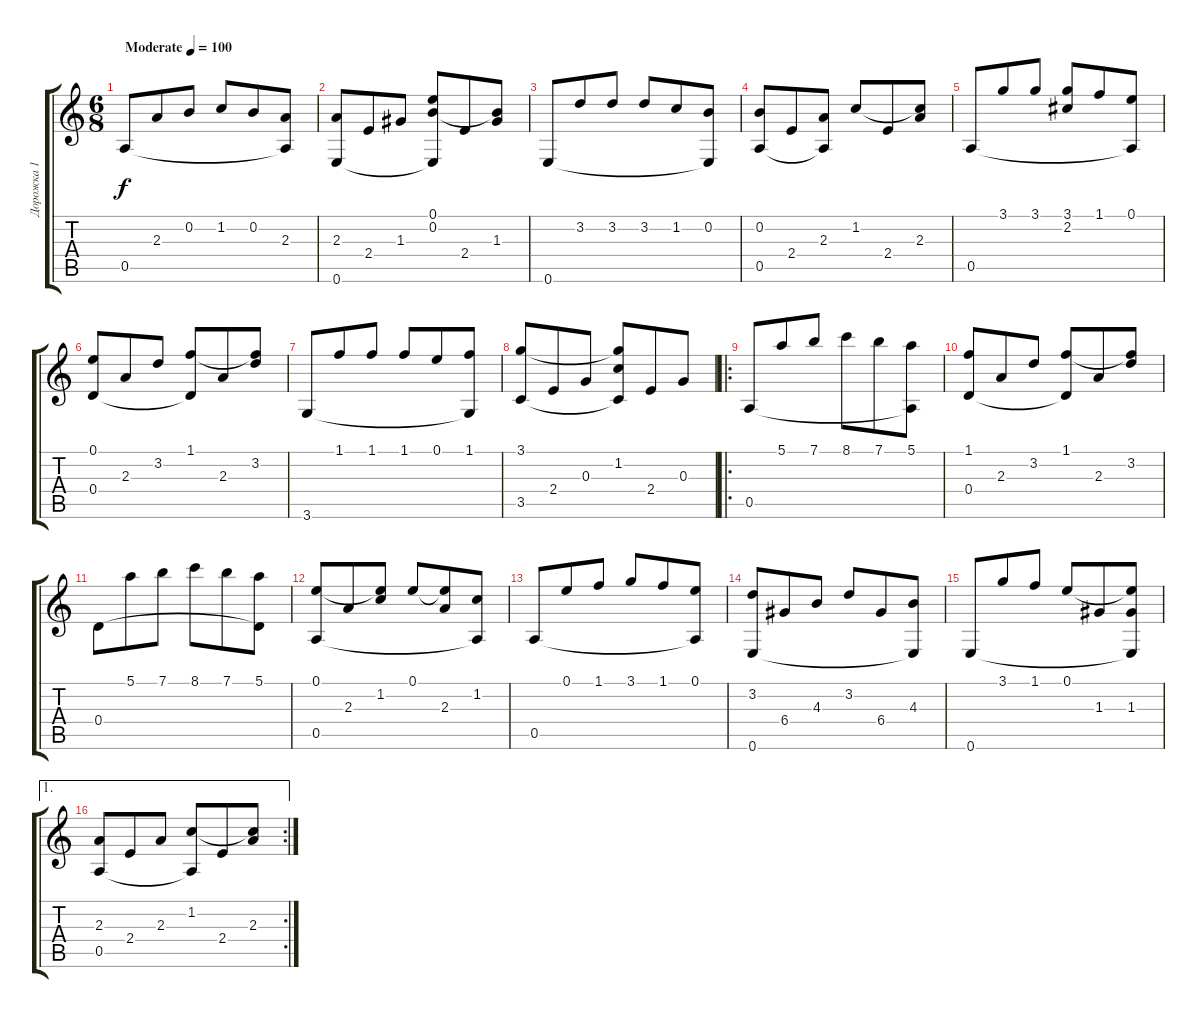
\track ("Дорожка 1" "Дорожка 1") {instrument acousticguitarnylon}
\staff {score tabs}
\tuning (E4 B3 G3 D3 A2 E2) {hide}
\ts (6 8)
\tempo (100 "Moderate")
\clef g2
\ks c
0.5.8{dy f instrument acousticguitarnylon} 2.3.8 0.2.8 1.2.8 0.2.8 (2.3 0.5{t}).8 |
(2.3 0.6).8 2.4.8 1.3.8 (0.1 0.2 0.6{t}).8 2.4.8 (0.2{t} 1.3).8 |
0.6.8 3.2.8 3.2.8 3.2.8 1.2.8 (0.2 0.6{t}).8 |
(0.2 0.5).8 2.4.8 (2.3 0.5{t}).8 1.2.8 2.4.8 (1.2{t} 2.3).8 |
0.5.8 3.1.8 3.1.8 (3.1 2.2).8 1.1.8 (0.1 0.5{t}).8 |
(0.1 0.4).8 2.3.8 3.2.8 (1.1 0.4{t}).8 2.3.8 (1.1{t} 3.2).8 |
3.6.8 1.1.8 1.1.8 1.1.8 0.1.8 (1.1 3.6{t}).8 |
(3.1 3.5).8 2.4.8 0.3.8 (3.1{t} 1.2 3.5{t}).8 2.4.8 0.3.8 |
\ro
0.5.8 5.1.8 7.1.8 8.1.8 7.1.8 (5.1 0.5{t}).8 |
(1.1 0.4).8 2.3.8 3.2.8 (1.1 0.4{t}).8 2.3.8 (1.1{t} 3.2).8 |
0.4.8 5.1.8 7.1.8 8.1.8 7.1.8 (5.1 0.4{t}).8 |
(0.1 0.5).8 2.3.8 (0.1{t} 1.2).8 0.1.8 (0.1{t} 2.3).8 (1.2 0.5{t}).8 |
0.5.8 0.1.8 1.1.8 3.1.8 1.1.8 (0.1 0.5{t}).8 |
(3.2 0.6).8 6.4.8 4.3.8 3.2.8 6.4.8 (4.3 0.6{t}).8 |
0.6.8 3.1.8 1.1.8 0.1.8 1.3.8 (0.1{t} 1.3 0.6{t}).8 |
\ae 1
\rc 2
(2.3 0.5).8 2.4.8 2.3.8 (1.2 0.5{t}).8 2.4.8 (1.2{t} 2.3).8
